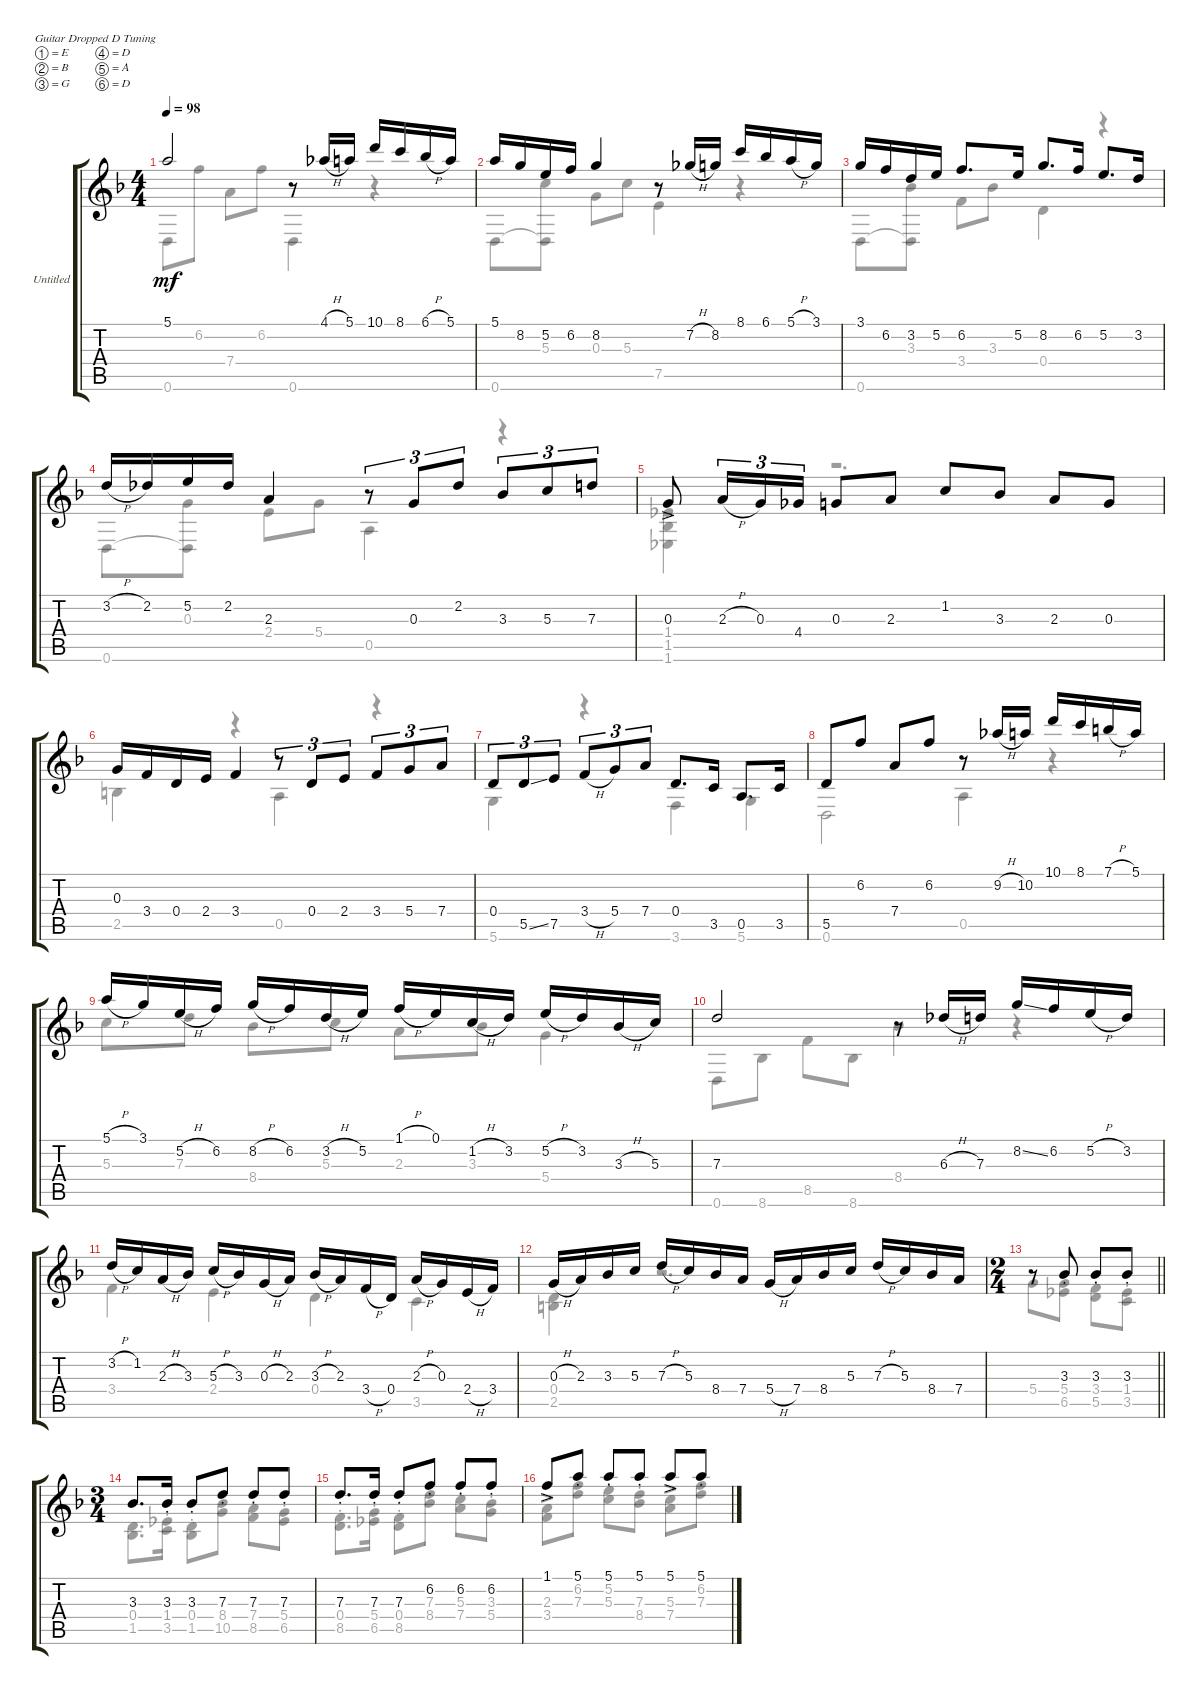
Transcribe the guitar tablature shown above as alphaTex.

\bracketExtendMode groupsimilarinstruments
\firstSystemTrackNameOrientation horizontal
\otherSystemsTrackNameOrientation horizontal
\track ("Untitled" "Untitled") {instrument acousticguitarnylon}
\staff {score tabs}
\tuning (E4 B3 G3 D3 A2 D2)
\voice
\ts (4 4)
\tempo 98
\clef g2
\ks dminor
5.1.2{dy mf} r.8 4.1{h}.16 5.1.16 10.1.16 8.1.16 6.1{h}.16 5.1.16 |
5.1.16 8.2.16 5.2.16 6.2.16 8.2.4 r.8 7.2{h}.16 8.2.16 8.1.16 6.1.16 5.1{h}.16 3.1.16 |
3.1.16 6.2.16 3.2.16 5.2.16 6.2.8{d} 5.2.16 8.2.8{d} 6.2.16 5.2.8{d} 3.2.16 |
3.2{h}.16 2.2.16 5.2.16 2.2.16 2.3.4 r.8{tu (3 2)} 0.3.8{tu (3 2)} 2.2.8{tu (3 2)} 3.3.8{tu (3 2)} 5.3.8{tu (3 2)} 7.3.8{tu (3 2)} |
0.3{ac}.8 2.3{h}.16{tu (3 2)} 0.3.16{tu (3 2)} 4.4.16{tu (3 2)} 0.3.8 2.3.8 1.2.8 3.3.8 2.3.8 0.3.8 |
0.3.16 3.4.16 0.4.16 2.4.16 3.4.4 r.8{tu (3 2)} 0.4.8{tu (3 2)} 2.4.8{tu (3 2)} 3.4.8{tu (3 2)} 5.4.8{tu (3 2)} 7.4.8{tu (3 2)} |
0.4.8{tu (3 2)} 5.5{ss}.8{tu (3 2)} 7.5.8{tu (3 2)} 3.4{h}.8{tu (3 2)} 5.4.8{tu (3 2)} 7.4.8{tu (3 2)} 0.4.8{d} 3.5.16 0.5.8{d} 3.5.16 |
5.5.8 6.2.8 7.4.8 6.2.8 r.8 9.2{h}.16 10.2.16 10.1.16 8.1.16 7.1{h}.16 5.1.16 |
5.1{h}.16 3.1.16 5.2{h}.16 6.2.16 8.2{h}.16 6.2.16 3.2{h}.16 5.2.16 1.1{h}.16 0.1.16 1.2{h}.16 3.2.16 5.2{h}.16 3.2.16 3.3{h}.16 5.3.16 |
7.3.2 r.8 6.3{h}.16 7.3.16 8.2{ss}.16 6.2.16 5.2{h}.16 3.2.16 |
3.2{h}.16 1.2.16 2.3{h}.16 3.3.16 5.3{h}.16 3.3.16 0.3{h}.16 2.3.16 3.3{h}.16 2.3.16 3.4{h}.16 0.4.16 2.3{h}.16 0.3.16 2.4{h}.16 3.4.16 |
0.3{h}.16 2.3.16 3.3.16 5.3.16 7.3{h}.16 5.3.16 8.4.16 7.4.16 5.4{h}.16 7.4.16 8.4.16 5.3.16 7.3{h}.16 5.3.16 8.4.16 7.4.16 |
\ts (2 4)
\barLineRight lightlight
r.8 3.3{st}.8 3.3{st}.8 3.3{st}.8 |
\ts (3 4)
3.3.8{d} 3.3{st}.16 3.3{st}.8 7.3{st}.8 7.3{st}.8 7.3{st}.8 |
7.3{st}.8{d} 7.3{st}.16 7.3{st}.8 6.2{st}.8 6.2{st}.8 6.2{st}.8 |
1.1{ac}.8 5.1{st}.8 5.1{st}.8 5.1{st}.8 5.1{ac}.8 5.1{st}.8
\voice
\clef g2
\ottava regular
\simile none
\ks dminor
0.6.8{dy mf} 6.2.8 7.4.8 6.2.8 0.6.4 r.4 |
0.6.8 (5.3 0.6{t}).8 0.3.8 5.3.8 7.5.4 r.4 |
0.6.8 (3.3 0.6{t}).8 3.4.8 3.3.8 0.4.4 r.4 |
0.6.8 (0.3 0.6{t}).8 2.4.8 5.4.8 0.5.4 r.4 |
(1.4 1.5 1.6).4 r.2{d} |
2.5.4 r.4 0.5.4 r.4 |
5.6.4 r.4 3.6.4 5.6.4 |
0.6.2 0.5.4 r.4 |
5.3.8 7.3.8 8.4.8 5.3.8 2.3.8 3.3.8 5.4.4 |
0.6.8 8.6.8 8.5.8 8.6.8 8.4.4 r.4 |
3.4.4 2.4.4 0.4.4 3.5.4 |
(0.4 2.5).4 r.2{d} |
\barLineRight lightlight
5.4.8 (5.4{st} 6.5{st}).8 (3.4{st} 5.5{st}).8 (1.4{st} 3.5{st}).8 |
(0.4 1.5).8{d} (1.4{st} 3.5{st}).16 (0.4{st} 1.5{st}).8 (8.4{st} 10.5{st}).8 (7.4{st} 8.5{st}).8 (5.4{st} 6.5{st}).8 |
(8.5{st} 0.4{st}).8{d} (5.4{st} 6.5{st}).16 (8.5{st} 0.4{st}).8 (7.3{st} 8.4{st}).8 (5.3{st} 7.4{st}).8 (3.3{st} 5.4{st}).8 |
(2.3{ac} 3.4{ac}).8 (6.2{st} 7.3{st}).8 (5.2{st} 5.3{st}).8 (7.3{st} 8.4{st}).8 (5.3{ac} 7.4{ac}).8 (6.2{st} 7.3{st}).8
